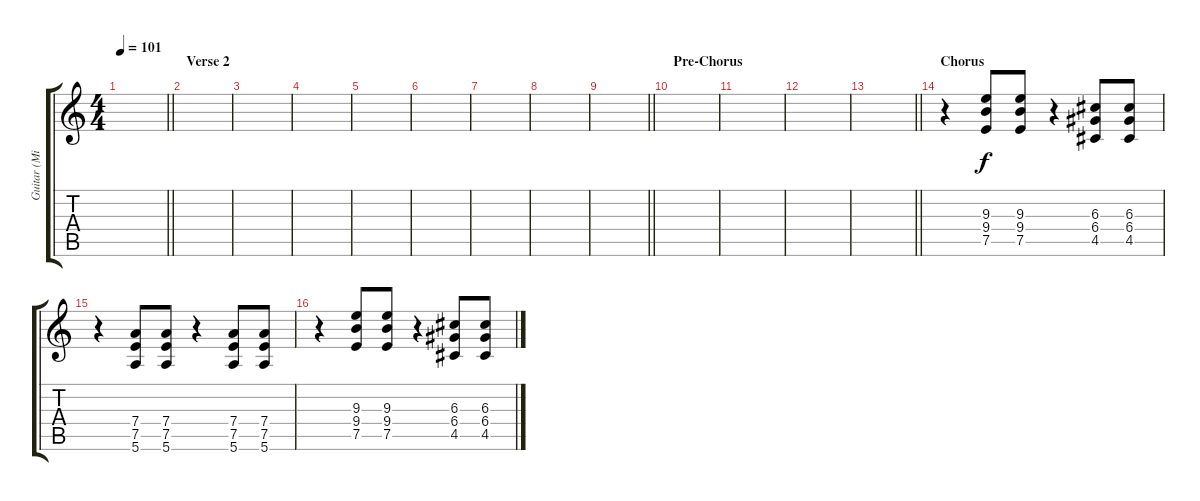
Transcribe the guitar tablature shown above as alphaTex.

\track ("Guitar (Mike)" "Guitar (Mi") {instrument distortionguitar}
\staff {score tabs}
\tuning (E4 B3 G3 D3 A2 E2) {hide}
\ts (4 4)
\tempo 101
\clef g2
\barLineRight lightlight
\ks c
|
\section ("" "Verse 2")
|
|
|
|
|
|
|
\barLineRight lightlight
|
\section ("" "Pre-Chorus")
|
|
|
\barLineRight lightlight
|
\section ("" "Chorus")
r.4 (9.3 9.4 7.5).8 (9.3 9.4 7.5).8 r.4 (6.3 6.4 4.5).8 (6.3 6.4 4.5).8 |
r.4 (7.4 7.5 5.6).8 (7.4 7.5 5.6).8 r.4 (7.4 7.5 5.6).8 (7.4 7.5 5.6).8 |
r.4 (9.3 9.4 7.5).8 (9.3 9.4 7.5).8 r.4 (6.3 6.4 4.5).8 (6.3 6.4 4.5).8
